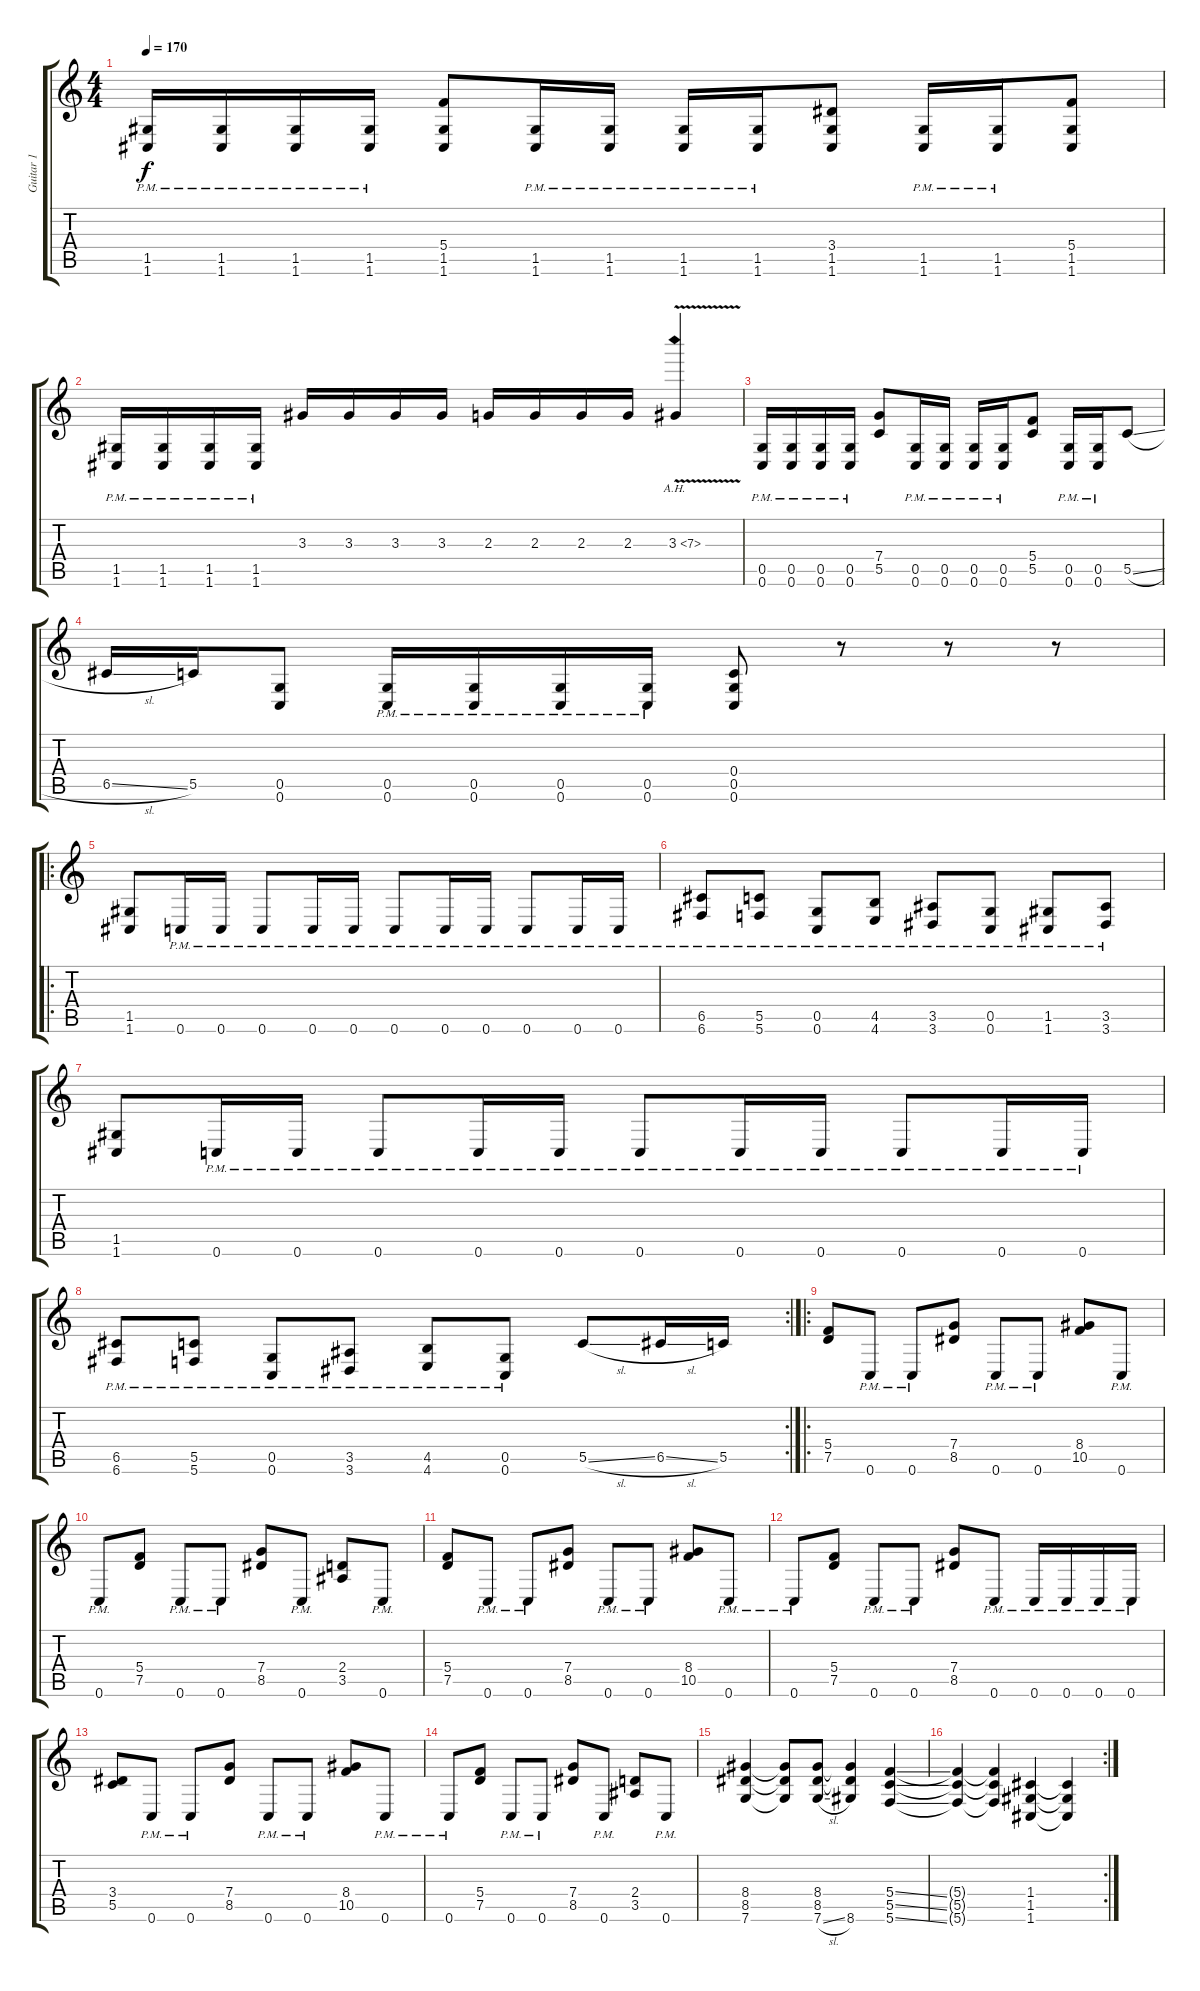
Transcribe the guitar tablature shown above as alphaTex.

\track ("Guitar 1" "Guitar 1") {instrument distortionguitar}
\staff {score tabs}
\tuning (D4 A3 F3 C3 G2 C2) {hide}
\ts (4 4)
\tempo 170
\clef g2
\ks c
(1.5{pm} 1.6{pm}).16{dy f} (1.5{pm} 1.6{pm}).16 (1.5{pm} 1.6{pm}).16 (1.5{pm} 1.6{pm}).16 (5.4 1.5 1.6).8 (1.5{pm} 1.6{pm}).16 (1.5{pm} 1.6{pm}).16 (1.5{pm} 1.6{pm}).16 (1.5{pm} 1.6{pm}).16 (3.4 1.5 1.6).8 (1.5{pm} 1.6{pm}).16 (1.5{pm} 1.6{pm}).16 (5.4 1.5 1.6).8 |
(1.5{pm} 1.6{pm}).16 (1.5{pm} 1.6{pm}).16 (1.5{pm} 1.6{pm}).16 (1.5{pm} 1.6{pm}).16 3.3.16 3.3.16 3.3.16 3.3.16 2.3.16 2.3.16 2.3.16 2.3.16 3.3{ah 4 v}.4 |
(0.5{pm} 0.6{pm}).16 (0.5{pm} 0.6{pm}).16 (0.5{pm} 0.6{pm}).16 (0.5{pm} 0.6{pm}).16 (7.4 5.5).8 (0.5{pm} 0.6{pm}).16 (0.5{pm} 0.6{pm}).16 (0.5{pm} 0.6{pm}).16 (0.5{pm} 0.6{pm}).16 (5.4 5.5).8 (0.5{pm} 0.6{pm}).16 (0.5{pm} 0.6{pm}).16 5.5{sl}.8 |
6.5{sl}.16 5.5.16 (0.5 0.6).8 (0.5{pm} 0.6{pm}).16 (0.5{pm} 0.6{pm}).16 (0.5{pm} 0.6{pm}).16 (0.5{pm} 0.6{pm}).16 (0.4 0.5 0.6).8 r.8 r.8 r.8 |
\ro
(1.5 1.6).8 0.6{pm}.16 0.6{pm}.16 0.6{pm}.8 0.6{pm}.16 0.6{pm}.16 0.6{pm}.8 0.6{pm}.16 0.6{pm}.16 0.6{pm}.8 0.6{pm}.16 0.6{pm}.16 |
(6.5{pm} 6.6{pm}).8 (5.5{pm} 5.6{pm}).8 (0.5{pm} 0.6{pm}).8 (4.5{pm} 4.6{pm}).8 (3.5{pm} 3.6{pm}).8 (0.5{pm} 0.6{pm}).8 (1.5{pm} 1.6{pm}).8 (3.5{pm} 3.6{pm}).8 |
(1.5 1.6).8 0.6{pm}.16 0.6{pm}.16 0.6{pm}.8 0.6{pm}.16 0.6{pm}.16 0.6{pm}.8 0.6{pm}.16 0.6{pm}.16 0.6{pm}.8 0.6{pm}.16 0.6{pm}.16 |
\rc 2
(6.5{pm} 6.6{pm}).8 (5.5{pm} 5.6{pm}).8 (0.5{pm} 0.6{pm}).8 (3.5{pm} 3.6{pm}).8 (4.5{pm} 4.6{pm}).8 (0.5{pm} 0.6{pm}).8 5.5{sl}.8 6.5{sl}.16 5.5.16 |
\ro
(5.4 7.5).8 0.6{pm}.8 0.6{pm}.8 (7.4 8.5).8 0.6{pm}.8 0.6{pm}.8 (8.4 10.5).8 0.6{pm}.8 |
0.6{pm}.8 (5.4 7.5).8 0.6{pm}.8 0.6{pm}.8 (7.4 8.5).8 0.6{pm}.8 (2.4 3.5).8 0.6{pm}.8 |
(5.4 7.5).8 0.6{pm}.8 0.6{pm}.8 (7.4 8.5).8 0.6{pm}.8 0.6{pm}.8 (8.4 10.5).8 0.6{pm}.8 |
0.6{pm}.8 (5.4 7.5).8 0.6{pm}.8 0.6{pm}.8 (7.4 8.5).8 0.6{pm}.8 0.6{pm}.16 0.6{pm}.16 0.6{pm}.16 0.6{pm}.16 |
(3.4 5.5).8 0.6{pm}.8 0.6{pm}.8 (7.4 8.5).8 0.6{pm}.8 0.6{pm}.8 (8.4 10.5).8 0.6{pm}.8 |
0.6{pm}.8 (5.4 7.5).8 0.6{pm}.8 0.6{pm}.8 (7.4 8.5).8 0.6{pm}.8 (2.4 3.5).8 0.6{pm}.8 |
(8.4 8.5 7.6).4 (8.4{t} 8.5{t} 7.6{t}).8 (8.4 8.5 7.6{sl}).8 (8.4{t} 8.5{t} 8.6).4 (5.4{ss} 5.5{ss} 5.6{ss}).4 |
\rc 2
(5.4{t} 5.5{t} 5.6{t}).4 (5.4{t} 5.5{t} 5.6{t}).4 (1.4 1.5 1.6).4 (1.4{t} 1.5{t} 1.6{t}).4
